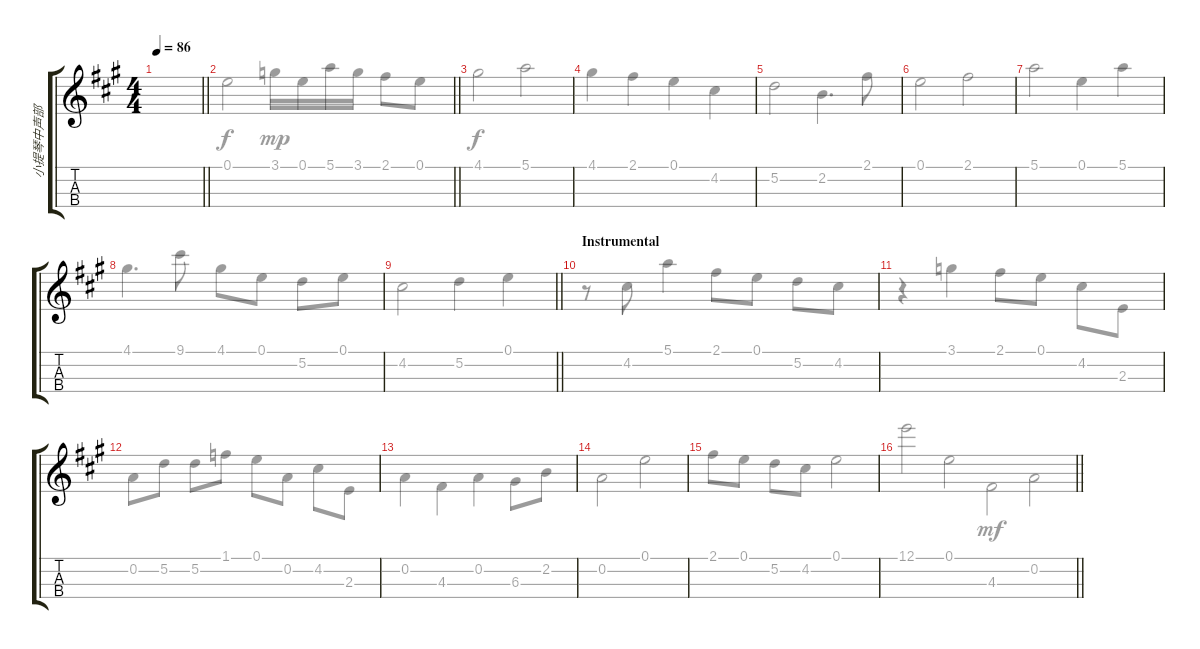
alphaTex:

\track ("小提琴中声部" "小提琴中声部") {instrument violin}
\staff {score tabs}
\tuning (E5 A4 D4 G3) {hide}
\voice
\ts (4 4)
\tempo 86
\clef g2
\barLineRight lightlight
\ks a
|
\section ("" "")
\barLineRight lightlight
|
|
|
|
|
|
|
\barLineRight lightlight
|
\section ("" "Instrumental")
|
|
|
|
|
|
\barLineRight lightlight
\voice
\clef g2
\barLineRight lightlight
\ks a
12.1.2{dy f} 0.1.2 |
\barLineRight lightlight
0.1.2 3.1.16{dy mp} 0.1.16 5.1.16 3.1.16 2.1.8 0.1.8 |
4.1.2{dy f} 5.1.2 |
4.1.4 2.1.4 0.1.4 4.2.4 |
5.2.2 2.2.4{d} 2.1.8 |
0.1.2 2.1.2 |
5.1.2 0.1.4 5.1.4 |
4.1.4{d} 9.1.8 4.1.8 0.1.8 5.2.8 0.1.8 |
\barLineRight lightlight
4.2.2 5.2.4 0.1.4 |
r.8 4.2.8 5.1.4 2.1.8 0.1.8 5.2.8 4.2.8 |
r.4 3.1.4 2.1.8 0.1.8 4.2.8 2.3.8 |
0.2.8 5.2.8 5.2.8 1.1.8 0.1.8 0.2.8 4.2.8 2.3.8 |
0.2.4 4.3.4 0.2.4 6.3.8 2.2.8 |
0.2.2 0.1.2 |
2.1.8 0.1.8 5.2.8 4.2.8 0.1.2 |
\barLineRight lightlight
4.3.2{dy mf} 0.2.2
